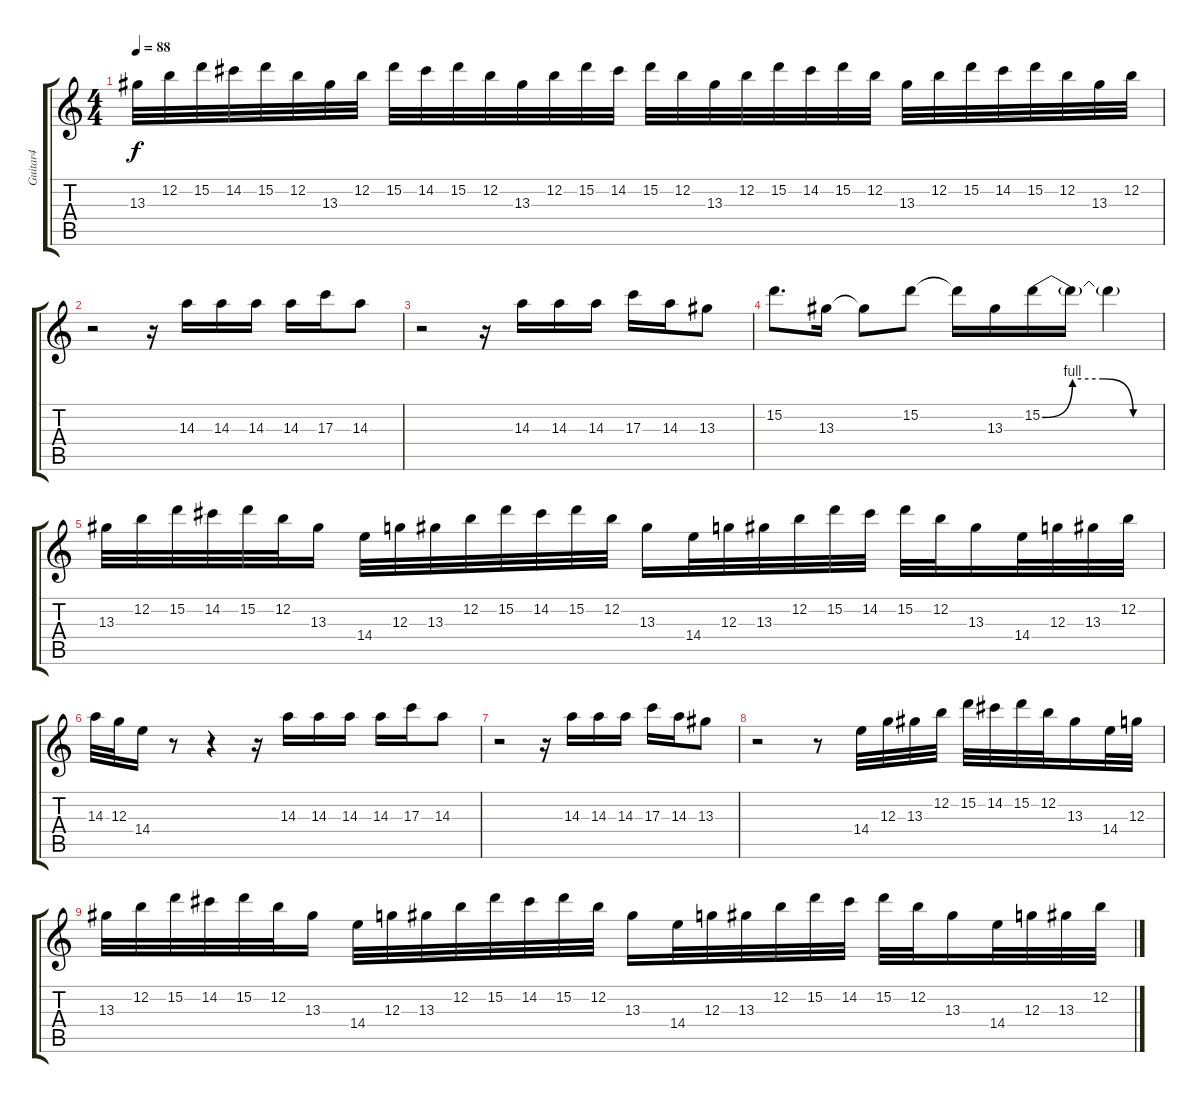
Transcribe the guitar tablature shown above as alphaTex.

\track ("Guitar4" "Guitar4") {instrument distortionguitar}
\staff {score tabs}
\tuning (E4 B3 G3 D3 A2 E2) {hide}
\ts (4 4)
\tempo 88
\clef g2
\ks c
13.3.32{dy f} 12.2.32 15.2.32 14.2.32 15.2.32 12.2.32 13.3.32 12.2.32 15.2.32 14.2.32 15.2.32 12.2.32 13.3.32 12.2.32 15.2.32 14.2.32 15.2.32 12.2.32 13.3.32 12.2.32 15.2.32 14.2.32 15.2.32 12.2.32 13.3.32 12.2.32 15.2.32 14.2.32 15.2.32 12.2.32 13.3.32 12.2.32 |
r.2 r.16 14.3.16 14.3.16 14.3.16 14.3.16 17.3.16 14.3.8 |
r.2 r.16 14.3.16 14.3.16 14.3.16 17.3.16 14.3.16 13.3.8 |
15.2.8{d} 13.3.16 13.3{t}.8 15.2.8 15.2{t}.16 13.3.16 15.2{be (custom 0 0 15 4 30 4 45 0 60 0)}.16 15.2{t}.16 15.2{t}.4 |
13.3.32 12.2.32 15.2.32 14.2.32 15.2.32 12.2.32 13.3.16 14.4.32 12.3.32 13.3.32 12.2.32 15.2.32 14.2.32 15.2.32 12.2.32 13.3.16 14.4.32 12.3.32 13.3.32 12.2.32 15.2.32 14.2.32 15.2.32 12.2.32 13.3.16 14.4.32 12.3.32 13.3.32 12.2.32 |
14.3.32 12.3.32 14.4.16 r.8 r.4 r.16 14.3.16 14.3.16 14.3.16 14.3.16 17.3.16 14.3.8 |
r.2 r.16 14.3.16 14.3.16 14.3.16 17.3.16 14.3.16 13.3.8 |
r.2 r.8 14.4.32 12.3.32 13.3.32 12.2.32 15.2.32 14.2.32 15.2.32 12.2.32 13.3.16 14.4.32 12.3.32 |
13.3.32 12.2.32 15.2.32 14.2.32 15.2.32 12.2.32 13.3.16 14.4.32 12.3.32 13.3.32 12.2.32 15.2.32 14.2.32 15.2.32 12.2.32 13.3.16 14.4.32 12.3.32 13.3.32 12.2.32 15.2.32 14.2.32 15.2.32 12.2.32 13.3.16 14.4.32 12.3.32 13.3.32 12.2.32
